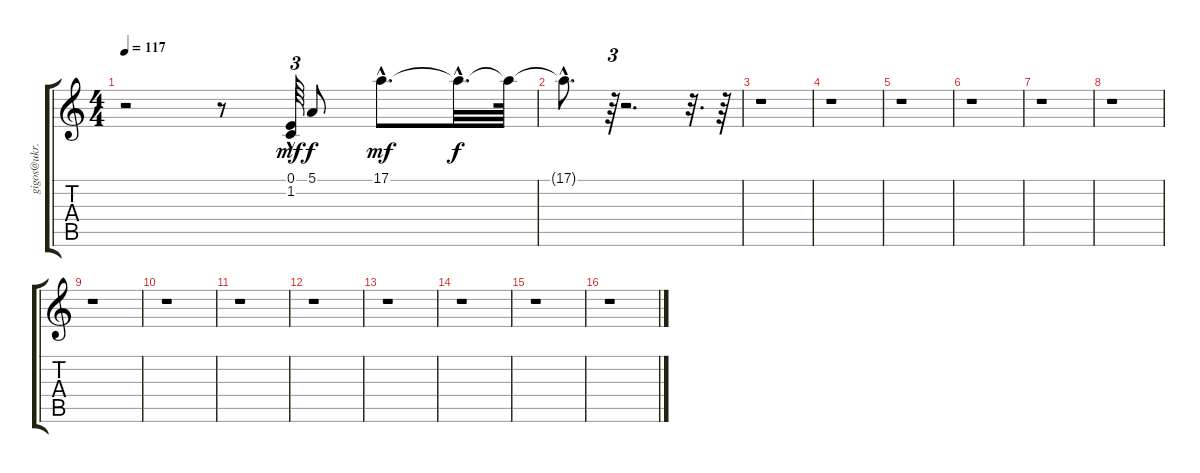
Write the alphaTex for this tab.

\track ("gigos@ukr.net" "gigos@ukr.") {instrument honkytonkpiano}
\staff {score tabs}
\tuning (E4 B3 G3 D3 A2 E2) {hide}
\ts (4 4)
\tempo 117
\clef g2
\ks c
r.2{dy f} r.8 (0.1 1.2{hac}).64{tu (3 2) dy mf} 5.1.8{dy f} 17.1{hac}.8{d dy mf} 17.1{hac t}.32{d dy f} 17.1{t}.64 |
17.1{hac t}.8{d} r.64{tu (3 2)} r.2{d} r.32{d} r.64 |
r.1 |
r.1 |
r.1 |
r.1 |
r.1 |
r.1 |
r.1 |
r.1 |
r.1 |
r.1 |
r.1 |
r.1 |
r.1 |
r.1
